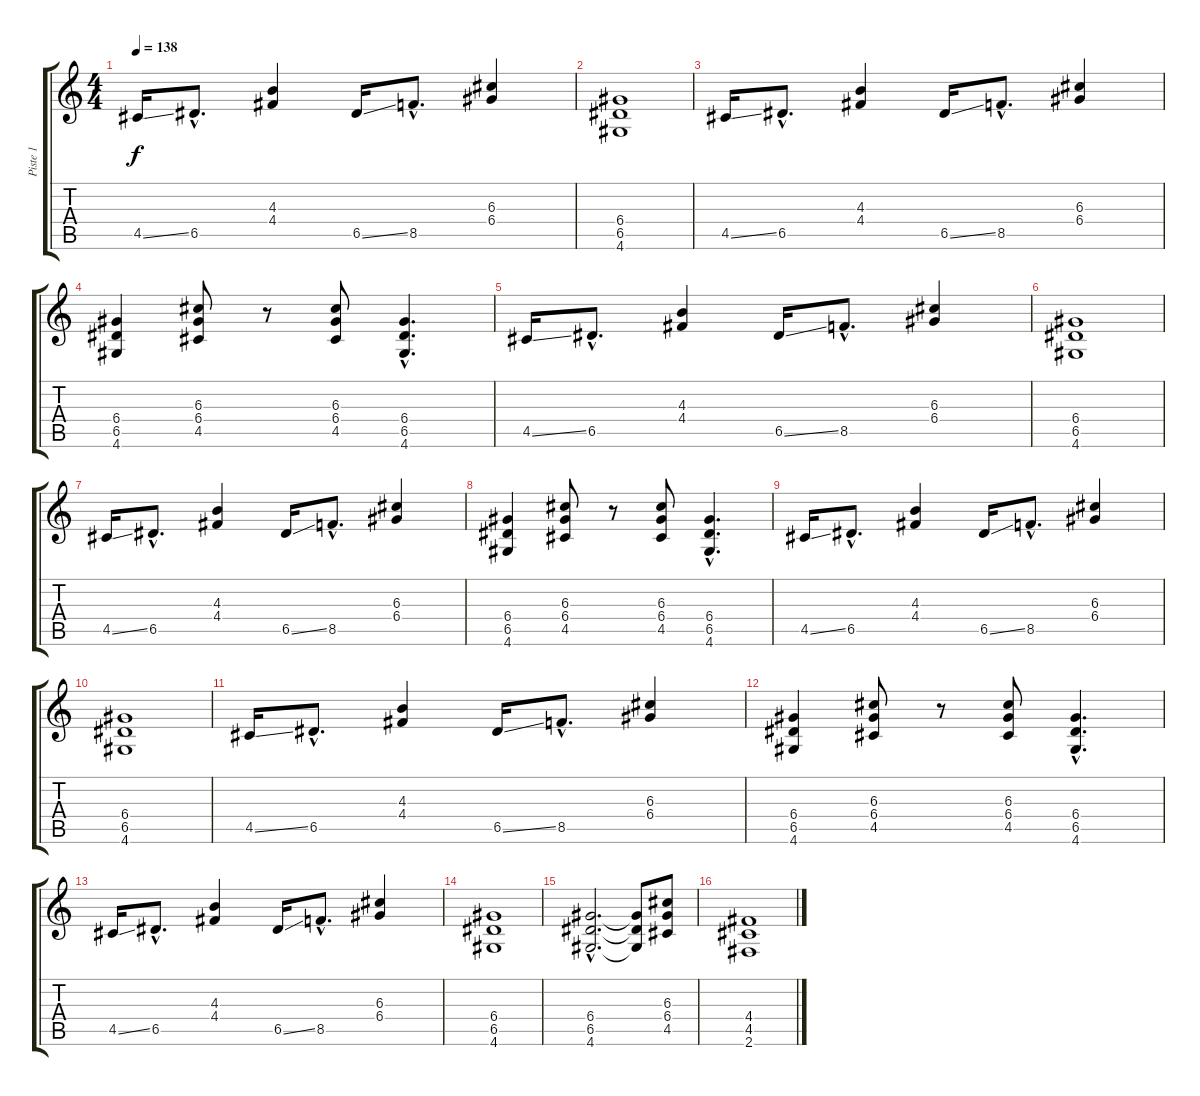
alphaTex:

\track ("Piste 1" "Piste 1") {instrument overdrivenguitar}
\staff {score tabs}
\tuning (E4 B3 G3 D3 A2 E2) {hide}
\ts (4 4)
\tempo 138
\clef g2
\ks c
4.5{ss}.16{dy f} 6.5{hac}.8{d} (4.3 4.4).4 6.5{ss}.16 8.5{hac}.8{d} (6.3 6.4).4 |
(6.4 6.5 4.6).1 |
4.5{ss}.16 6.5{hac}.8{d} (4.3 4.4).4 6.5{ss}.16 8.5{hac}.8{d} (6.3 6.4).4 |
(6.4 6.5 4.6).4 (6.3 6.4 4.5).8 r.8 (6.3 6.4 4.5).8 (6.4{hac} 6.5{hac} 4.6{hac}).4{d} |
4.5{ss}.16 6.5{hac}.8{d} (4.3 4.4).4 6.5{ss}.16 8.5{hac}.8{d} (6.3 6.4).4 |
(6.4 6.5 4.6).1 |
4.5{ss}.16 6.5{hac}.8{d} (4.3 4.4).4 6.5{ss}.16 8.5{hac}.8{d} (6.3 6.4).4 |
(6.4 6.5 4.6).4 (6.3 6.4 4.5).8 r.8 (6.3 6.4 4.5).8 (6.4{hac} 6.5{hac} 4.6{hac}).4{d} |
4.5{ss}.16 6.5{hac}.8{d} (4.3 4.4).4 6.5{ss}.16 8.5{hac}.8{d} (6.3 6.4).4 |
(6.4 6.5 4.6).1 |
4.5{ss}.16 6.5{hac}.8{d} (4.3 4.4).4 6.5{ss}.16 8.5{hac}.8{d} (6.3 6.4).4 |
(6.4 6.5 4.6).4 (6.3 6.4 4.5).8 r.8 (6.3 6.4 4.5).8 (6.4{hac} 6.5{hac} 4.6{hac}).4{d} |
4.5{ss}.16 6.5{hac}.8{d} (4.3 4.4).4 6.5{ss}.16 8.5{hac}.8{d} (6.3 6.4).4 |
(6.4 6.5 4.6).1 |
(6.4{hac} 6.5{hac} 4.6{hac}).2{d} (6.4{t} 6.5{t} 4.6{t}).8 (6.3 6.4 4.5).8 |
(4.4 4.5 2.6).1
